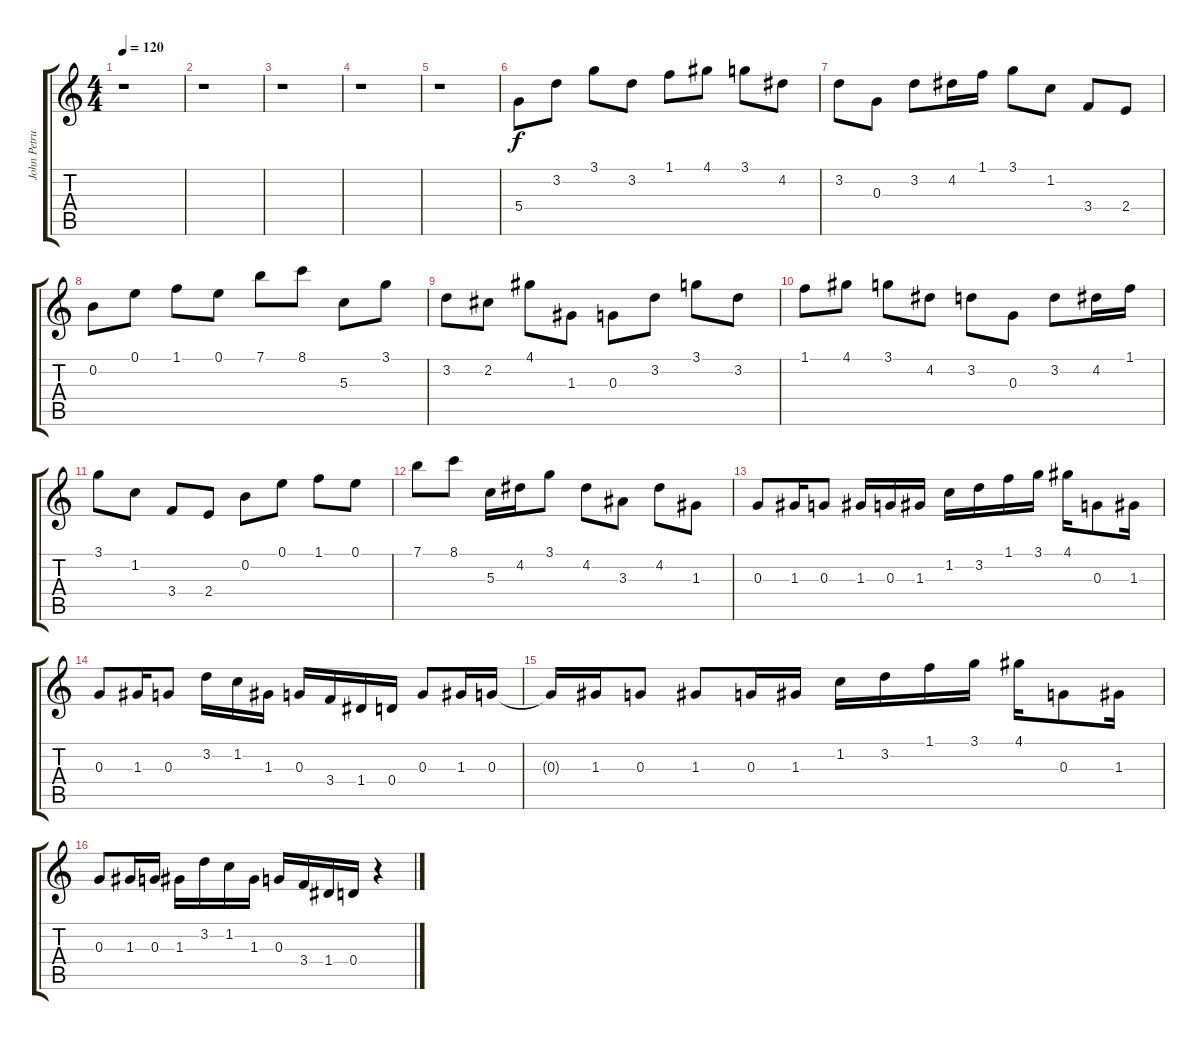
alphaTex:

\track ("John Petrucci - Disto 1" "John Petru") {instrument distortionguitar}
\staff {score tabs}
\tuning (E4 B3 G3 D3 A2 E2) {hide}
\ts (4 4)
\tempo 120
\clef g2
\ks c
r.1{dy f} |
r.1 |
r.1 |
r.1 |
r.1 |
5.4.8 3.2.8 3.1.8 3.2.8 1.1.8 4.1.8 3.1.8 4.2.8 |
3.2.8 0.3.8 3.2.8 4.2.16 1.1.16 3.1.8 1.2.8 3.4.8 2.4.8 |
0.2.8 0.1.8 1.1.8 0.1.8 7.1.8 8.1.8 5.3.8 3.1.8 |
3.2.8 2.2.8 4.1.8 1.3.8 0.3.8 3.2.8 3.1.8 3.2.8 |
1.1.8 4.1.8 3.1.8 4.2.8 3.2.8 0.3.8 3.2.8 4.2.16 1.1.16 |
3.1.8 1.2.8 3.4.8 2.4.8 0.2.8 0.1.8 1.1.8 0.1.8 |
7.1.8 8.1.8 5.3.16 4.2.16 3.1.8 4.2.8 3.3.8 4.2.8 1.3.8 |
0.3.8 1.3.16 0.3.8 1.3.16 0.3.16 1.3.16 1.2.16 3.2.16 1.1.16 3.1.16 4.1.16 0.3.8 1.3.16 |
0.3.8 1.3.16 0.3.8 3.2.16 1.2.16 1.3.16 0.3.16 3.4.16 1.4.16 0.4.16 0.3.8 1.3.16 0.3.16 |
0.3{t}.16 1.3.16 0.3.8 1.3.8 0.3.16 1.3.16 1.2.16 3.2.16 1.1.16 3.1.16 4.1.16 0.3.8 1.3.16 |
0.3.8 1.3.16 0.3.16 1.3.16 3.2.16 1.2.16 1.3.16 0.3.16 3.4.16 1.4.16 0.4.16 r.4
